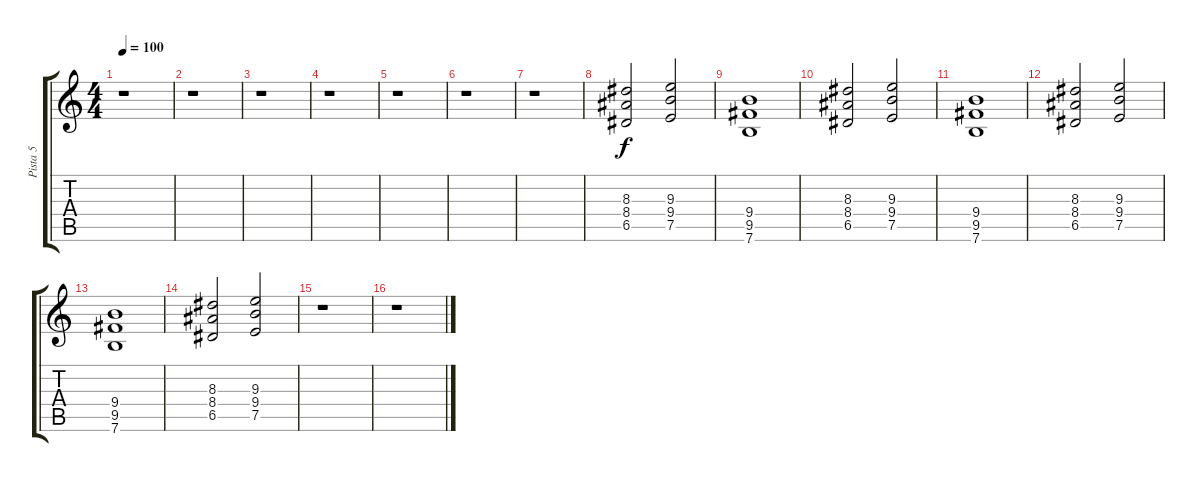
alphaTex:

\track ("Pista 5" "Pista 5") {instrument overdrivenguitar}
\staff {score tabs}
\tuning (E4 B3 G3 D3 A2 E2) {hide}
\ts (4 4)
\tempo 100
\clef g2
\ks c
r.1{dy f} |
r.1 |
r.1 |
r.1 |
r.1 |
r.1 |
r.1 |
(8.3 8.4 6.5).2 (9.3 9.4 7.5).2 |
(9.4 9.5 7.6).1 |
(8.3 8.4 6.5).2 (9.3 9.4 7.5).2 |
(9.4 9.5 7.6).1 |
(8.3 8.4 6.5).2 (9.3 9.4 7.5).2 |
(9.4 9.5 7.6).1 |
(8.3 8.4 6.5).2 (9.3 9.4 7.5).2 |
r.1 |
r.1
